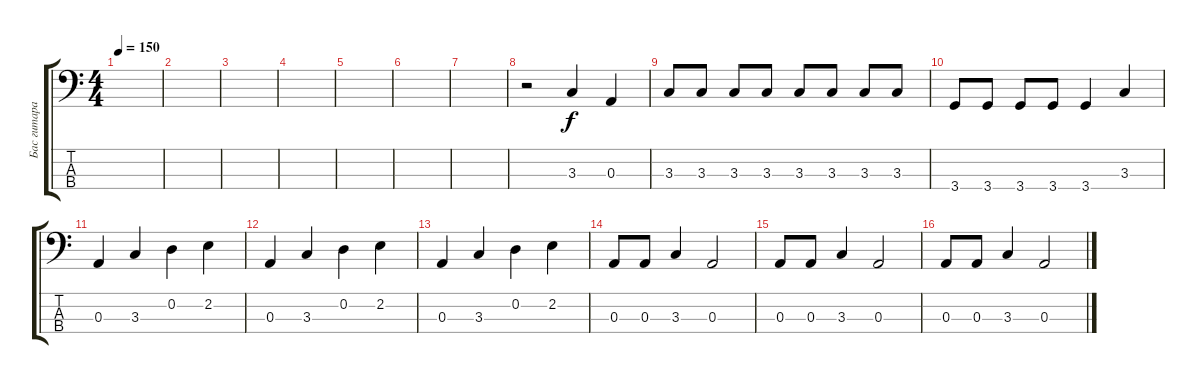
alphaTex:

\track ("Бас гитара" "Бас гитара") {instrument electricbassfinger}
\staff {score tabs}
\tuning (G2 D2 A1 E1) {hide}
\ts (4 4)
\tempo 150
\clef f4
\ks c
|
|
|
|
|
|
|
r.2 3.3.4 0.3.4 |
3.3.8 3.3.8 3.3.8 3.3.8 3.3.8 3.3.8 3.3.8 3.3.8 |
3.4.8 3.4.8 3.4.8 3.4.8 3.4.4 3.3.4 |
0.3.4 3.3.4 0.2.4 2.2.4 |
0.3.4 3.3.4 0.2.4 2.2.4 |
0.3.4 3.3.4 0.2.4 2.2.4 |
0.3.8 0.3.8 3.3.4 0.3.2 |
0.3.8 0.3.8 3.3.4 0.3.2 |
0.3.8 0.3.8 3.3.4 0.3.2
